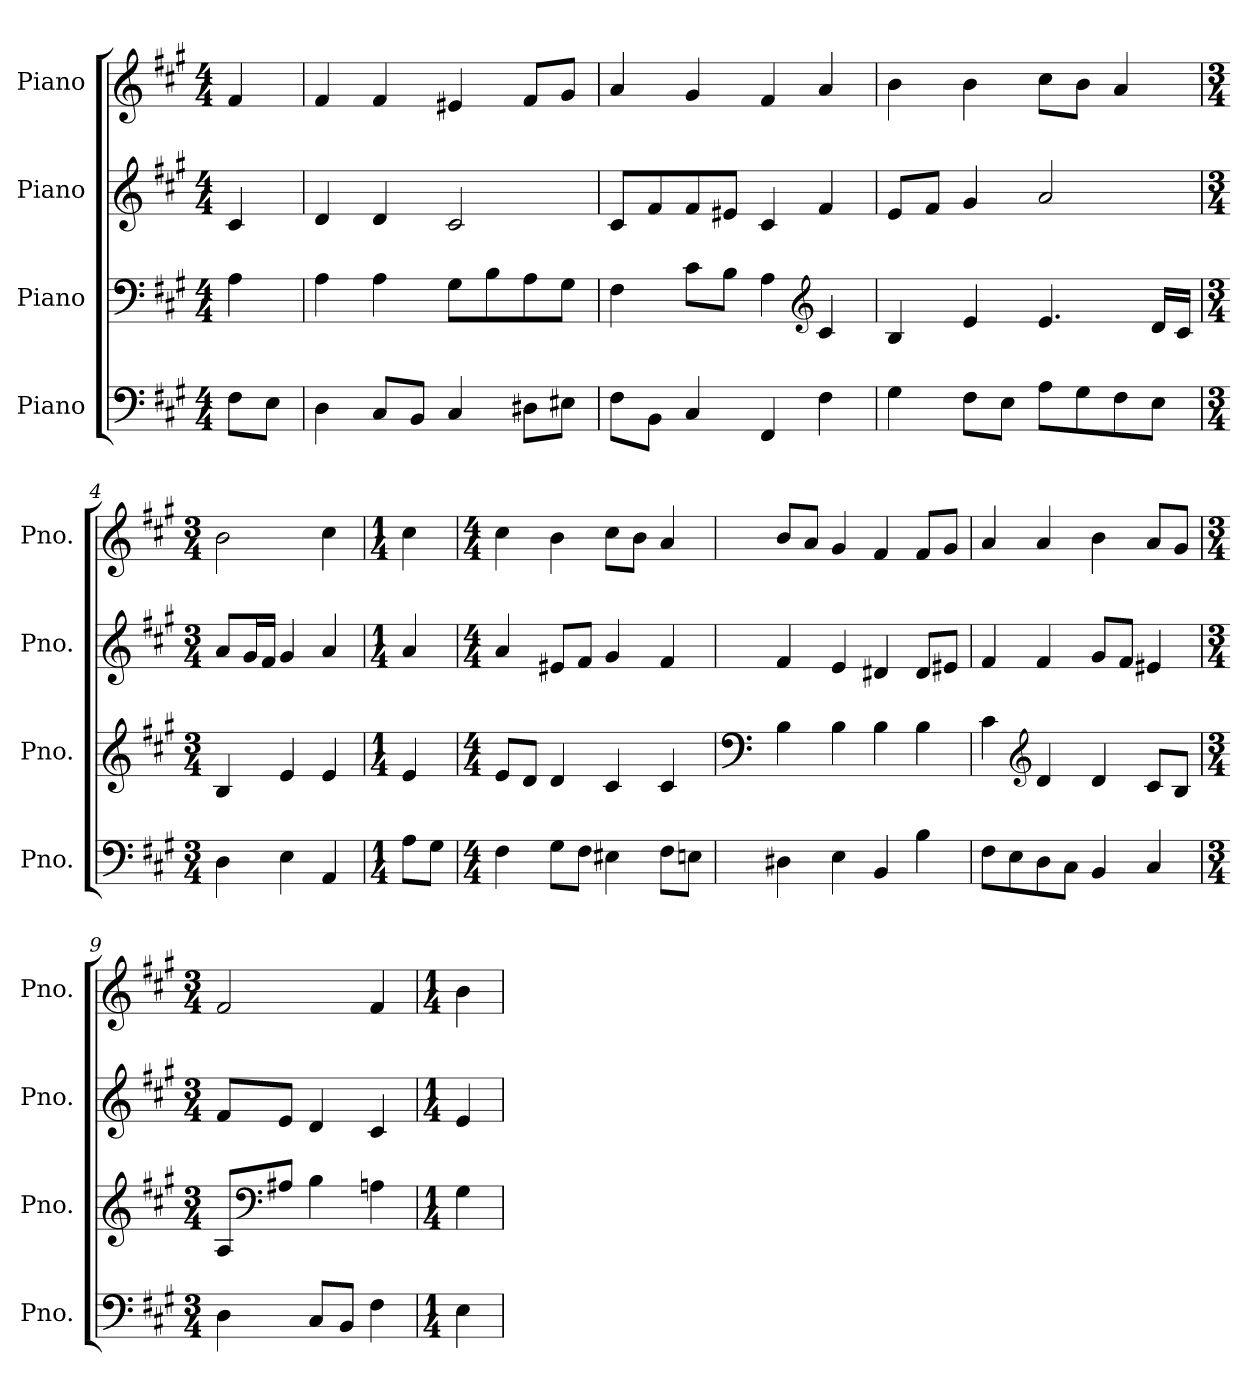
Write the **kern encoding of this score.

**kern	**kern	**kern	**kern
*part4	*part3	*part2	*part1
*staff4	*staff3	*staff2	*staff1
*I"Piano	*I"Piano	*I"Piano	*I"Piano
*I'Pno.	*I'Pno.	*I'Pno.	*I'Pno.
*clefF4	*clefF4	*clefG2	*clefG2
*k[f#c#g#]	*k[f#c#g#]	*k[f#c#g#]	*k[f#c#g#]
*M4/4	*M4/4	*M4/4	*M4/4
*MM120	*MM120	*MM120	*MM120
=	=	=	=
8F#\L	4A\	4c#/	4f#/
8E\J	.	.	.
=1	=1	=1	=1
4D\	4A\	4d/	4f#/
8C#/L	4A\	4d/	4f#/
8BB/J	.	.	.
4C#/	8G#\L	2c#/	4e#X/
.	8B\	.	.
8D#X\L	8A\	.	8f#/L
8E#X\J	8G#\J	.	8g#/J
=2	=2	=2	=2
8F#\L	4F#\	8c#/L	4a/
8BB\J	.	8f#/	.
4C#/	8c#\L	8f#/	4g#/
.	8B\J	8e#X/J	.
4FF#/	4A\	4c#/	4f#/
*	*clefG2	*	*
4F#\	4c#/	4f#/	4a/
=3	=3	=3	=3
4G#\	4B/	8e/L	4b\
.	.	8f#/J	.
8F#\L	4e/	4g#/	4b\
8E\J	.	.	.
8A\L	4.e/	2a/	8cc#\L
8G#\	.	.	8b\J
8F#\	.	.	4a/
8E\J	16d/LL	.	.
.	16c#/JJ	.	.
=4	=4	=4	=4
*M3/4	*M3/4	*M3/4	*M3/4
4D\	4B/	8a/L	2b\
.	.	16g#/L	.
.	.	16f#/JJ	.
4E\	4e/	4g#/	.
4AA/	4e/	4a/	4cc#\
=5	=5	=5	=5
*M1/4	*M1/4	*M1/4	*M1/4
8A\L	4e/	4a/	4cc#\
8G#\J	.	.	.
!!LO:LB:g=z
=6	=6	=6	=6
*M4/4	*M4/4	*M4/4	*M4/4
4F#\	8e/L	4a/	4cc#\
.	8d/J	.	.
8G#\L	4d/	8e#X/L	4b\
8F#\J	.	8f#/J	.
4E#X\	4c#/	4g#/	8cc#\L
.	.	.	8b\J
8F#\L	4c#/	4f#/	4a/
8En\J	.	.	.
=7	=7	=7	=7
*	*clefF4	*	*
4D#X\	4B\	4f#/	8b/L
.	.	.	8a/J
4E\	4B\	4e/	4g#/
4BB/	4B\	4d#X/	4f#/
4B\	4B\	8d#/L	8f#/L
.	.	8e#X/J	8g#/J
=8	=8	=8	=8
8F#\L	4c#\	4f#/	4a/
8E\	.	.	.
*	*clefG2	*	*
8D\	4d/	4f#/	4a/
8C#\J	.	.	.
4BB/	4d/	8g#/L	4b\
.	.	8f#/J	.
4C#/	8c#/L	4e#X/	8a/L
.	8B/J	.	8g#/J
=9	=9	=9	=9
*M3/4	*M3/4	*M3/4	*M3/4
4D\	8A/L	8f#/L	2f#/
*	*clefF4	*	*
.	8A#X/J	8e/J	.
8C#/L	4B\	4d/	.
8BB/J	.	.	.
4F#\	4An\	4c#/	4f#/
=10	=10	=10	=10
*M1/4	*M1/4	*M1/4	*M1/4
4E\	4G#\	4e/	4b\
=	=	=	=
*-	*-	*-	*-
